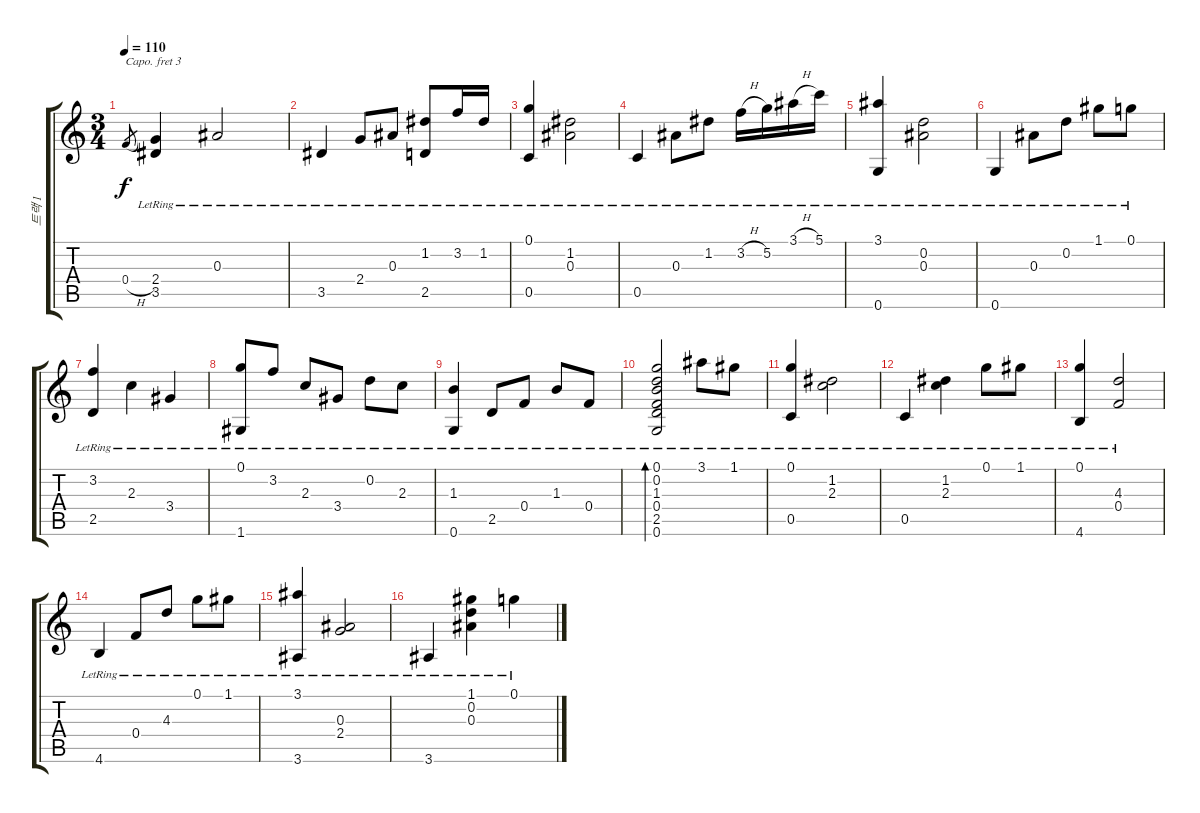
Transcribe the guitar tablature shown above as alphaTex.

\track ("트랙 1" "트랙 1") {instrument acousticguitarsteel}
\staff {score tabs}
\capo 3
\tuning (E4 B3 G3 D3 A2 E2) {hide}
\ts (3 4)
\tempo 110
\clef g2
\ks c
0.4{h}.8{gr dy f} (2.4{lr} 3.5{lr}).4 0.3{lr}.2 |
3.5{lr}.4 2.4{lr}.8 0.3{lr}.8 (1.2{lr} 2.5{lr}).8 3.2{lr}.16 1.2{lr}.16 |
(0.1{lr} 0.5{lr}).4 (1.2{lr} 0.3{lr}).2 |
0.5{lr}.4 0.3{lr}.8 1.2{lr}.8 3.2{h lr}.16 5.2{lr}.16 3.1{h lr}.16 5.1{lr}.16 |
(3.1{lr} 0.6{lr}).4 (0.2{lr} 0.3{lr}).2 |
0.6{lr}.4 0.3{lr}.8 0.2{lr}.8 1.1{lr}.8 0.1{lr}.8 |
(3.2{lr} 2.5{lr}).4 2.3{lr}.4 3.4{lr}.4 |
(0.1{lr} 1.6{lr}).8 3.2{lr}.8 2.3{lr}.8 3.4{lr}.8 0.2{lr}.8 2.3{lr}.8 |
(1.3{lr} 0.6{lr}).4 2.5{lr}.8 0.4{lr}.8 1.3{lr}.8 0.4{lr}.8 |
(0.1{lr} 0.2{lr} 1.3{lr} 0.4{lr} 2.5{lr} 0.6{lr}).2{bd 240} 3.1{lr}.8 1.1{lr}.8 |
(0.1{lr} 0.5{lr}).4 (1.2 2.3{lr}).2 |
0.5{lr}.4 (1.2 2.3{lr}).4 0.1{lr}.8 1.1{lr}.8 |
(0.1{lr} 4.6{lr}).4 (4.3{lr} 0.4{lr}).2 |
4.6{lr}.4 0.4{lr}.8 4.3{lr}.8 0.1{lr}.8 1.1{lr}.8 |
(3.1{lr} 3.6{lr}).4 (0.3{lr} 2.4{lr}).2 |
3.6{lr}.4 (1.1{lr} 0.2{lr} 0.3{lr}).4 0.1{lr}.4
